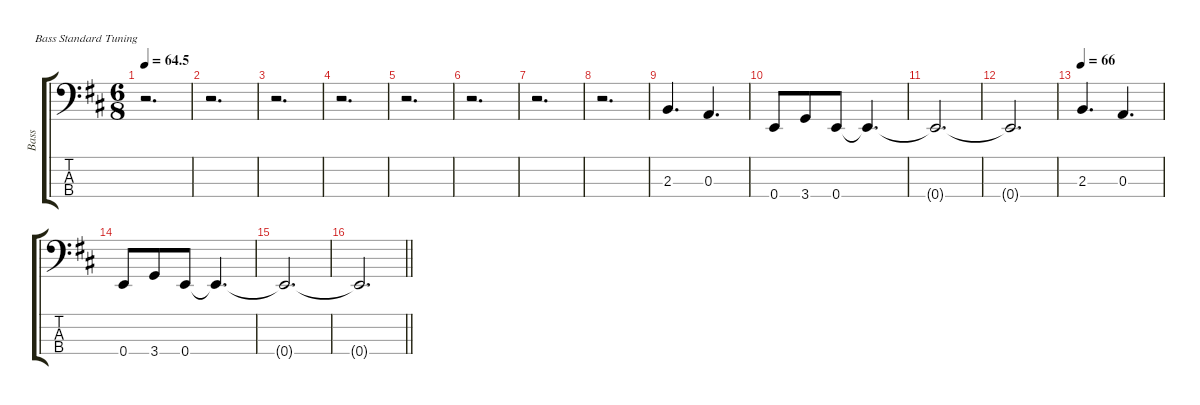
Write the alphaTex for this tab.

\defaultSystemsLayout 4
\hideDynamics
\bracketExtendMode groupsimilarinstruments
\firstSystemTrackNameMode fullname
\otherSystemsTrackNameOrientation horizontal
\track ("Bass" "bass") {defaultSystemsLayout 8 instrument electricbassfinger}
\staff {score tabs}
\tuning (G2 D2 A1 E1)
\ts (6 8)
\beaming (8 3 3)
\tempo
64.5
\accidentals auto
\clef f4
\ottava regular
\simile none
\ks bminor
r.2{d dy ff instrument electricbassfinger beam Down} |
r.2{d beam Down} |
r.2{d beam Down} |
r.2{d beam Down} |
r.2{d beam Down} |
r.2{d beam Down} |
r.2{d beam Down} |
r.2{d beam Down} |
2.3{acc forcenatural}.4{d beam Up} 0.3{acc forcenatural}.4{d beam Up} |
0.4{acc forcenatural}.8{beam Up} 3.4{acc forcenatural}.8{beam Up} 0.4{acc forcenatural}.8{beam Up} 0.4{t acc forcenatural}.4{d beam Up} |
0.4{t acc forcenatural}.2{d beam Up} |
0.4{t acc forcenatural}.2{d beam Up} |
\tempo 66
2.3{acc forcenatural}.4{d beam Up} 0.3{acc forcenatural}.4{d beam Up} |
0.4{acc forcenatural}.8{beam Up} 3.4{acc forcenatural}.8{beam Up} 0.4{acc forcenatural}.8{beam Up} 0.4{t acc forcenatural}.4{d beam Up} |
0.4{t acc forcenatural}.2{d beam Up} |
\barLineRight lightlight
0.4{t acc forcenatural}.2{d beam Up}
